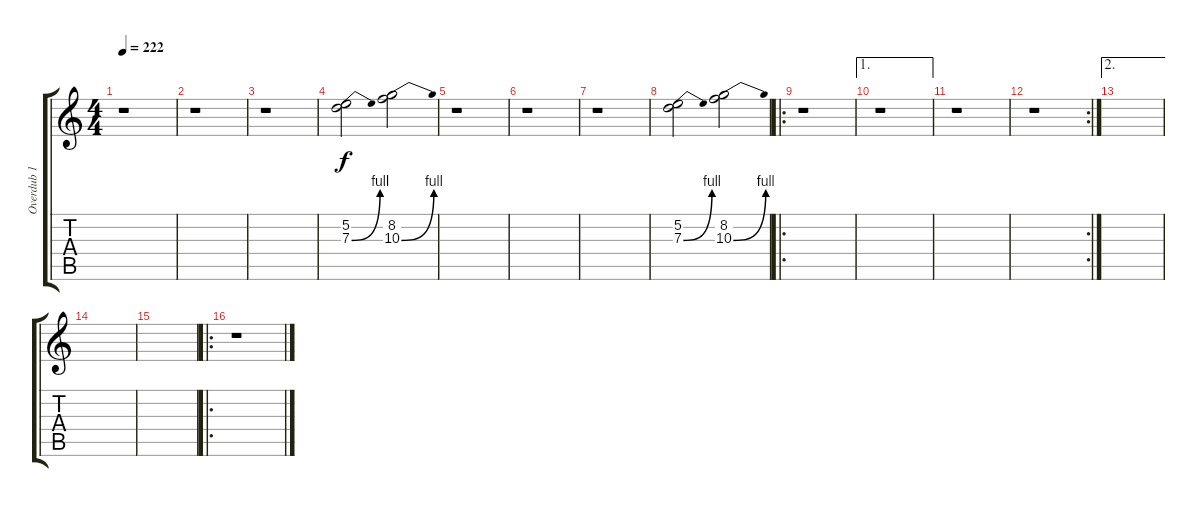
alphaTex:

\track ("Overdub 1" "Overdub 1") {instrument distortionguitar}
\staff {score tabs}
\tuning (E4 B3 G3 D3 A2 E2) {hide}
\ts (4 4)
\tempo 222
\clef g2
\ks c
r.1{dy f} |
r.1 |
r.1 |
(5.2 7.3{be (bend 0 0 60 4)}).2 (8.2 10.3{be (bend 0 0 60 4)}).2 |
r.1 |
r.1 |
r.1 |
(5.2 7.3{be (bend 0 0 60 4)}).2 (8.2 10.3{be (bend 0 0 60 4)}).2 |
\ro
r.1 |
\ae 1
r.1 |
r.1 |
\rc 2
r.1 |
\ae 2
|
|
|
\ro
r.1
